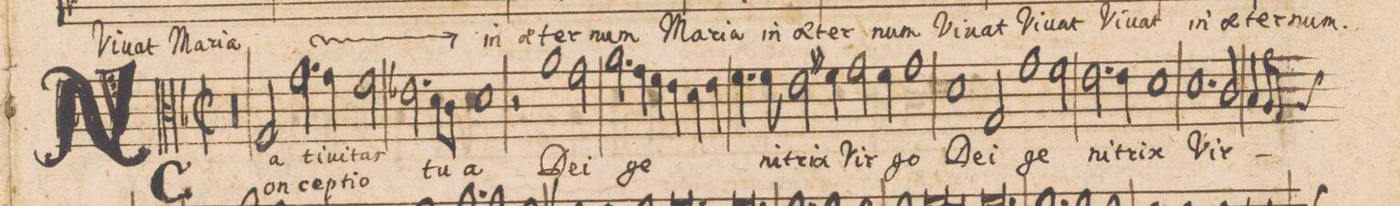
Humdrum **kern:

**kern	**text	**text
*I"CANTVS.	*	*
*clefC3	*	*
*k[b-]	*	*
*met(c|)	*	*
*M2/1	*	*
00r	.	.
=2-	=2-	=2-
=3-	=3-	=3-
*2\right	*	*
2G/	Na-	Con-
2.g\	-ti-	-ce-
4g\	-ui-	-pti-
2f\	-tas	-o
=4-	=4-	=4-
2.e-X\	.	.
8d\L	tu-	.
8c\J	.	.
1d	-a	.
=5-	=5-	=5-
2r	.	.
1a	De-	.
2g\	-i	.
=6-	=6-	=6-
2.a\	ge-	.
4g\	.	.
4f\	.	.
4eny\	.	.
4d\	.	.
4e\	.	.
=7-	=7-	=7-
4.f\	.	.
8f\	-ni-	.
2e\	-trix	.
4f#X\	.	.
2g\	Vir-	.
4f#\	.	.
=8-	=8-	=8-
1g	-go	.
1d	De-	.
=9-	=9-	=9-
2G/	-i	.
1g	ge-	.
2fny\	.	.
=10-	=10-	=10-
2.e\	-ni-	.
4e\	-trix	.
1d	.	.
=11-	=11-	=11-
1.d	Vir-	.
2c/	.	.
=12-	=12-	=12-
4B-/	.	.
8A/L	.	.
*custos:A	*	*
8G/J	.	.
*-	*-	*-
